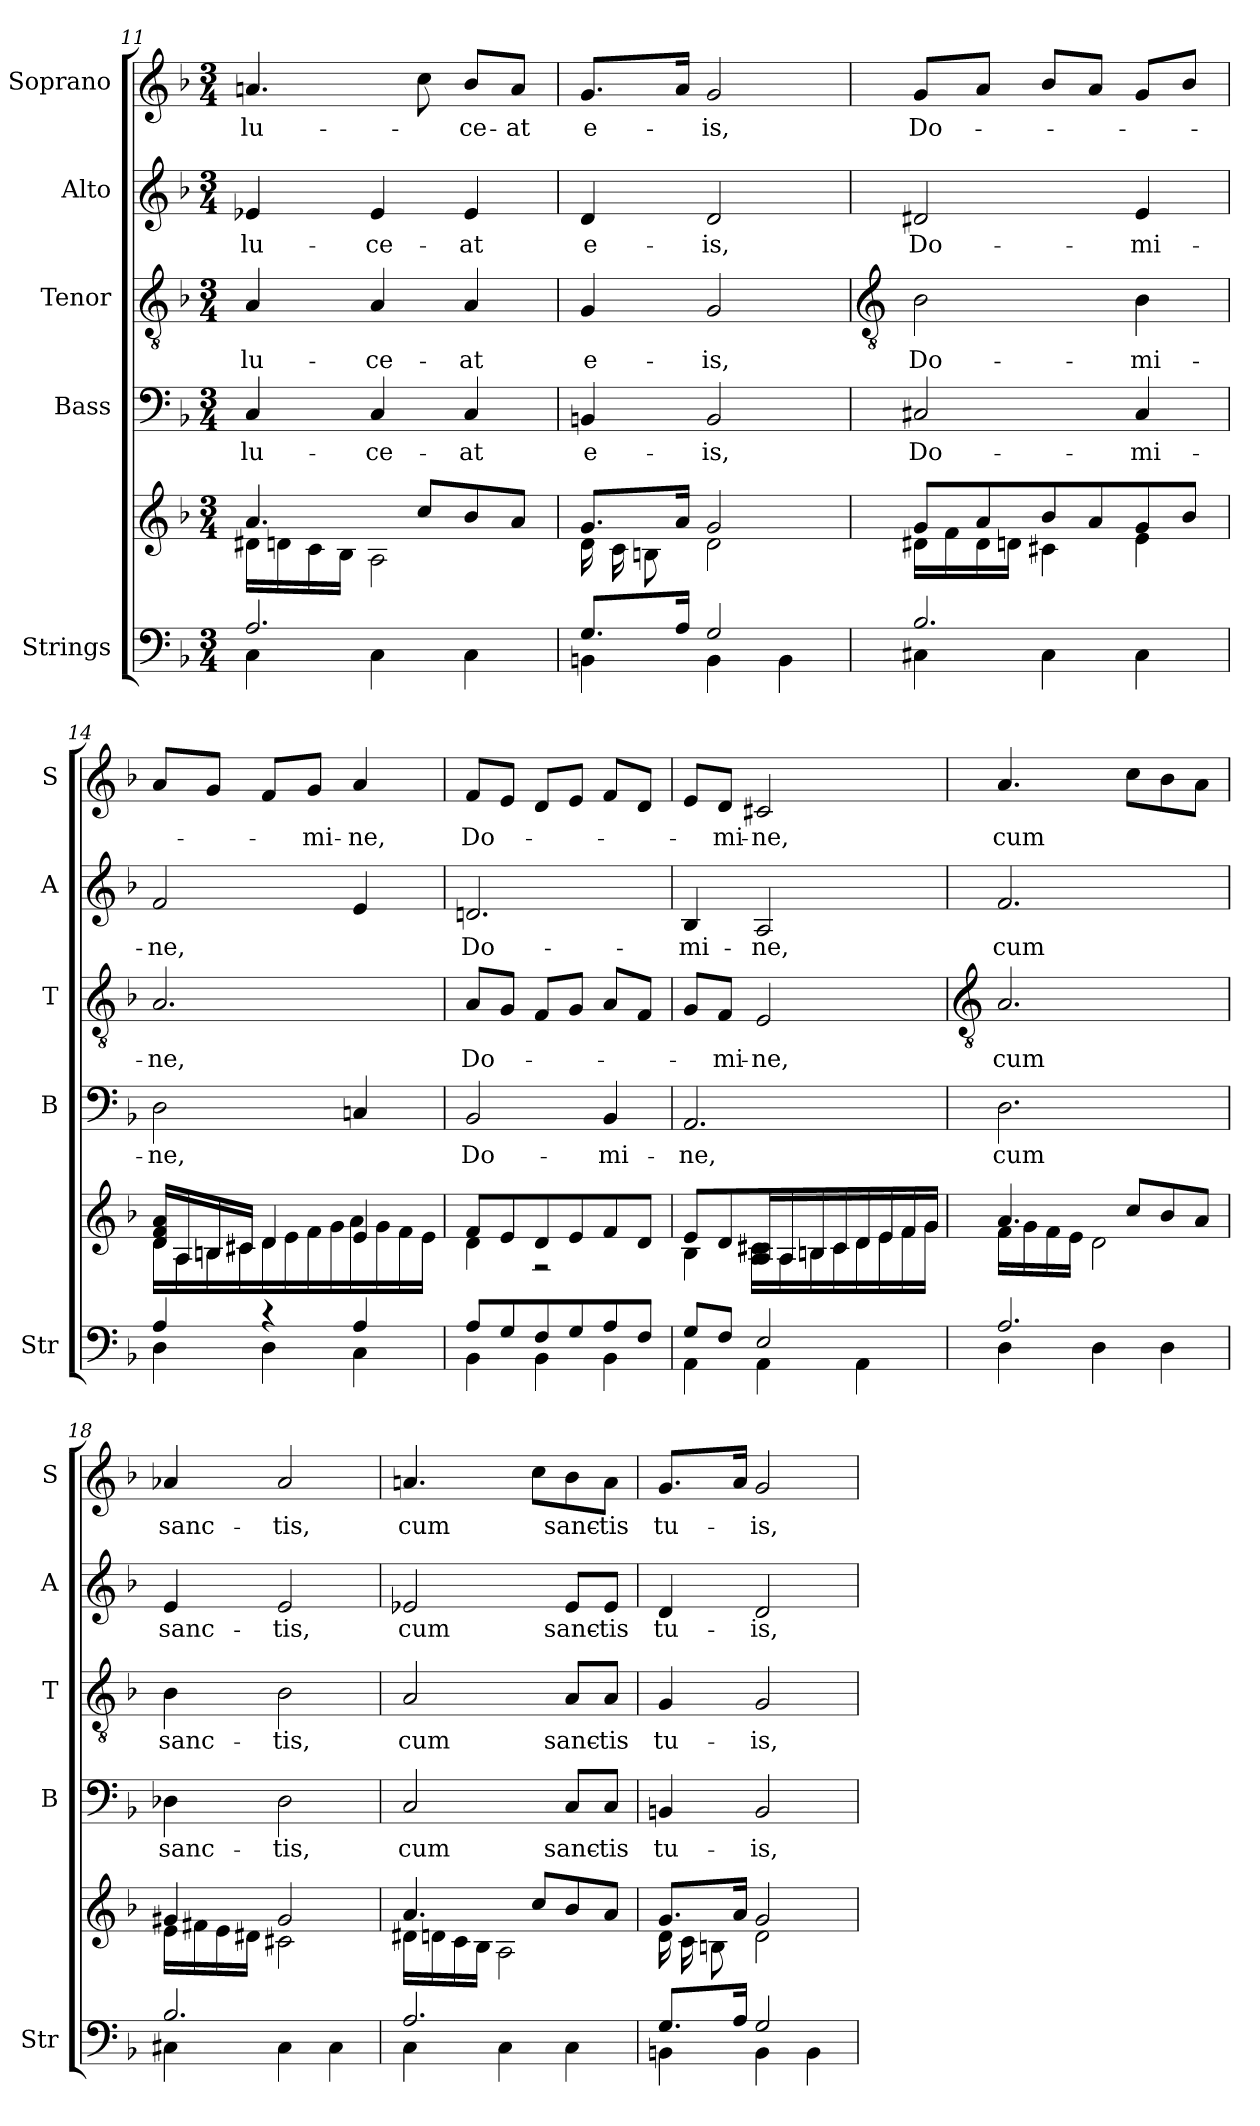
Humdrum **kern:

**kern	**kern	**kern	**text	**kern	**text	**kern	**text	**kern	**text
*part5	*part5	*part4	*part4	*part3	*part3	*part2	*part2	*part1	*part1
*staff6	*staff5	*staff4	*staff4	*staff3	*staff3	*staff2	*staff2	*staff1	*staff1
*I"Strings	*	*I"Bass	*	*I"Tenor	*	*I"Alto	*	*I"Soprano	*
*I'Str	*	*I'B	*	*I'T	*	*I'A	*	*I'S	*
*clefF4	*clefG2	*clefF4	*	*clefGv2	*	*clefG2	*	*clefG2	*
*k[b-]	*k[b-]	*k[b-]	*	*k[b-]	*	*k[b-]	*	*k[b-]	*
*F:	*F:	*F:	*	*F:	*	*F:	*	*F:	*
*M3/4	*M3/4	*M3/4	*	*M3/4	*	*M3/4	*	*M3/4	*
=11	=11	=11	=11	=11	=11	=11	=11	=11	=11
*^	*^	*	*	*	*	*	*	*	*
!	!	!	!	!	!LO:LY:b	!	!LO:LY:b	!	!LO:LY:b	!	!LO:LY:b
2.A/	4C\	4.a/	16d#X\LL	4C	lu-	4A	lu-	4e-X	lu-	4.an	lu-
.	.	.	16dn\	.	.	.	.	.	.	.	.
.	.	.	16c\	.	.	.	.	.	.	.	.
.	.	.	16B-\JJ	.	.	.	.	.	.	.	.
!	!	!	!	!	!LO:LY:b	!	!LO:LY:b	!	!LO:LY:b	!	!
.	4C\	.	2A\	4C	-ce-	4A	-ce-	4e-	-ce-	.	.
.	.	8cc/L	.	.	.	.	.	.	.	8cc	.
!	!	!	!	!	!LO:LY:b	!	!LO:LY:b	!	!LO:LY:b	!	!LO:LY:b
.	4C\	8b-/	.	4C	-at	4A	-at	4e-	-at	8b-L	-ce-
!	!	!	!	!	!	!	!	!	!	!	!LO:LY:b
.	.	8a/J	.	.	.	.	.	.	.	8aJ	-at
=12	=12	=12	=12	=12	=12	=12	=12	=12	=12	=12	=12
!	!	!	!	!	!LO:LY:b	!	!LO:LY:b	!	!LO:LY:b	!	!LO:LY:b
8.G/L	4BBn\	8.g/L	16d\LL	4BBn	e-	4G	e-	4d	e-	8.gL	e-
.	.	.	16c\	.	.	.	.	.	.	.	.
.	.	.	8Bn\J	.	.	.	.	.	.	.	.
16A/J	.	16a/J	.	.	.	.	.	.	.	16aJ	.
!	!	!	!	!	!LO:LY:b	!	!LO:LY:b	!	!LO:LY:b	!	!LO:LY:b
2G/	4BB\	2g/	2d\	2BB	-is,	2G	-is,	2d	-is,	2g	-is,
.	4BB\	.	.	.	.	.	.	.	.	.	.
!!LO:LB:g=z
=13	=13	=13	=13	=13	=13	=13	=13	=13	=13	=13	=13
*	*	*	*	*	*	*clefGv2	*	*	*	*	*
!	!	!	!	!	!LO:LY:b	!	!LO:LY:b	!	!LO:LY:b	!	!LO:LY:b
2.B-/	4C#X\	8g/L	16d#X\LL	2C#X	Do-	2B-	Do-	2d#X	Do-	8gL	Do-
.	.	.	16f\	.	.	.	.	.	.	.	.
.	.	8a/	16d#\	.	.	.	.	.	.	8aJ	.
.	.	.	16dn\JJ	.	.	.	.	.	.	.	.
.	4C#\	8b-/	4c#X\	.	.	.	.	.	.	8b-L	.
.	.	8a/	.	.	.	.	.	.	.	8aJ	.
!	!	!	!	!	!LO:LY:b	!	!LO:LY:b	!	!LO:LY:b	!	!
.	4C#\	8g/	4e\	4C#	-mi-	4B-	-mi-	4e	-mi-	8gL	.
.	.	8b-/J	.	.	.	.	.	.	.	8b-J	.
=14	=14	=14	=14	=14	=14	=14	=14	=14	=14	=14	=14
!	!	!	!	!	!LO:LY:b	!	!LO:LY:b	!	!LO:LY:b	!	!
4A/	4D\	16d/ 16f/ 16a/LL	16d\LL	2D	-ne,	2.A	-ne,	2f	-ne,	8aL	.
.	.	16A/	16A\	.	.	.	.	.	.	.	.
.	.	16Bn/	16Bn\	.	.	.	.	.	.	8gJ	.
.	.	16c#X/JJ	16c#X\	.	.	.	.	.	.	.	.
4r	4D\	4d/	16d\	.	.	.	.	.	.	8fL	.
.	.	.	16e\	.	.	.	.	.	.	.	.
!	!	!	!	!	!	!	!	!	!	!	!LO:LY:b
.	.	.	16f\	.	.	.	.	.	.	8gJ	-mi-
.	.	.	16g\	.	.	.	.	.	.	.	.
!	!	!	!	!	!	!	!	!	!	!	!LO:LY:b
4A/	4C\	4e/	16a\	4Cn	.	.	.	4e	.	4a	-ne,
.	.	.	16g\	.	.	.	.	.	.	.	.
.	.	.	16f\	.	.	.	.	.	.	.	.
.	.	.	16e\JJ	.	.	.	.	.	.	.	.
=15	=15	=15	=15	=15	=15	=15	=15	=15	=15	=15	=15
!	!	!	!	!	!LO:LY:b	!	!LO:LY:b	!	!LO:LY:b	!	!LO:LY:b
8A/L	4BB-\	8f/L	4d\	2BB-	Do-	8AL	Do-	2.dn	Do-	8fL	Do-
8G/	.	8e/	.	.	.	8GJ	.	.	.	8eJ	.
8F/	4BB-\	8d/	2r	.	.	8FL	.	.	.	8dL	.
8G/	.	8e/	.	.	.	8GJ	.	.	.	8eJ	.
!	!	!	!	!	!LO:LY:b	!	!	!	!	!	!
8A/	4BB-\	8f/	.	4BB-	-mi-	8AL	.	.	.	8fL	.
8F/J	.	8d/J	.	.	.	8FJ	.	.	.	8dJ	.
=16	=16	=16	=16	=16	=16	=16	=16	=16	=16	=16	=16
!	!	!	!	!	!LO:LY:b	!	!	!	!LO:LY:b	!	!
8G/L	4AA\	8e/L	4B-\	2.AA	-ne,	8GL	.	4B-	-mi-	8eL	.
!	!	!	!	!	!	!	!LO:LY:b	!	!	!	!LO:LY:b
8F/J	.	8d/	.	.	.	8FJ	-mi-	.	.	8dJ	-mi-
!	!	!	!	!	!	!	!LO:LY:b	!	!LO:LY:b	!	!LO:LY:b
2E/	4AA\	16A/ 16c#X/L	16A\ 16c#X\LL	.	.	2E	-ne,	2A	-ne,	2c#X	-ne,
.	.	16A/	16A\	.	.	.	.	.	.	.	.
.	.	16Bn/	16Bn\	.	.	.	.	.	.	.	.
.	.	16c#/	16c#\	.	.	.	.	.	.	.	.
.	4AA\	16d/	16d\	.	.	.	.	.	.	.	.
.	.	16e/	16e\	.	.	.	.	.	.	.	.
.	.	16f/	16f\	.	.	.	.	.	.	.	.
.	.	16g/JJ	16g\JJ	.	.	.	.	.	.	.	.
!!LO:LB:g=z
=17	=17	=17	=17	=17	=17	=17	=17	=17	=17	=17	=17
*	*	*	*	*	*	*clefGv2	*	*	*	*	*
!	!	!	!	!	!LO:LY:b	!	!LO:LY:b	!	!LO:LY:b	!	!LO:LY:b
2.A/	4D\	4.a/	16f\LL	2.D	cum	2.A	cum	2.f	cum	4.a	cum
.	.	.	16g\	.	.	.	.	.	.	.	.
.	.	.	16f\	.	.	.	.	.	.	.	.
.	.	.	16e\JJ	.	.	.	.	.	.	.	.
.	4D\	.	2d\	.	.	.	.	.	.	.	.
.	.	8cc/L	.	.	.	.	.	.	.	8ccL	.
.	4D\	8b-/	.	.	.	.	.	.	.	8b-	.
.	.	8a/J	.	.	.	.	.	.	.	8aJ	.
=18	=18	=18	=18	=18	=18	=18	=18	=18	=18	=18	=18
!	!	!	!	!	!LO:LY:b	!	!LO:LY:b	!	!LO:LY:b	!	!LO:LY:b
2.B-/	4C#X\	4g#X/	16e\LL	4D-X	sanc-	4B-	sanc-	4e	sanc-	4a-X	sanc-
.	.	.	16f#X\	.	.	.	.	.	.	.	.
.	.	.	16e\	.	.	.	.	.	.	.	.
.	.	.	16d#X\JJ	.	.	.	.	.	.	.	.
!	!	!	!	!	!LO:LY:b	!	!LO:LY:b	!	!LO:LY:b	!	!LO:LY:b
.	4C#\	2g#/	2c#X\	2D-	-tis,	2B-	-tis,	2e	-tis,	2a-	-tis,
.	4C#\	.	.	.	.	.	.	.	.	.	.
=19	=19	=19	=19	=19	=19	=19	=19	=19	=19	=19	=19
!	!	!	!	!	!LO:LY:b	!	!LO:LY:b	!	!LO:LY:b	!	!LO:LY:b
2.A/	4C\	4.a/	16d#X\LL	2C	cum	2A	cum	2e-X	cum	4.an	cum
.	.	.	16dn\	.	.	.	.	.	.	.	.
.	.	.	16c\	.	.	.	.	.	.	.	.
.	.	.	16B-\JJ	.	.	.	.	.	.	.	.
.	4C\	.	2A\	.	.	.	.	.	.	.	.
.	.	8cc/L	.	.	.	.	.	.	.	8ccL	.
!	!	!	!	!	!LO:LY:b	!	!LO:LY:b	!	!LO:LY:b	!	!LO:LY:b
.	4C\	8b-/	.	8CL	sanc-	8AL	sanc-	8e-L	sanc-	8b-	sanc-
!	!	!	!	!	!LO:LY:b	!	!LO:LY:b	!	!LO:LY:b	!	!LO:LY:b
.	.	8a/J	.	8CJ	-tis	8AJ	-tis	8e-J	-tis	8aJ	-tis
=20	=20	=20	=20	=20	=20	=20	=20	=20	=20	=20	=20
!	!	!	!	!	!LO:LY:b	!	!LO:LY:b	!	!LO:LY:b	!	!LO:LY:b
8.G/L	4BBn\	8.g/L	16d\LL	4BBn	tu-	4G	tu-	4d	tu-	8.gL	tu-
.	.	.	16c\	.	.	.	.	.	.	.	.
.	.	.	8Bn\J	.	.	.	.	.	.	.	.
16A/J	.	16a/J	.	.	.	.	.	.	.	16aJ	.
!	!	!	!	!	!LO:LY:b	!	!LO:LY:b	!	!LO:LY:b	!	!LO:LY:b
2G/	4BB\	2g/	2d\	2BB	-is,	2G	-is,	2d	-is,	2g	-is,
.	4BB\	.	.	.	.	.	.	.	.	.	.
*v	*v	*	*	*	*	*	*	*	*	*	*
*	*v	*v	*	*	*	*	*	*	*	*
=	=	=	=	=	=	=	=	=	=
*-	*-	*-	*-	*-	*-	*-	*-	*-	*-
